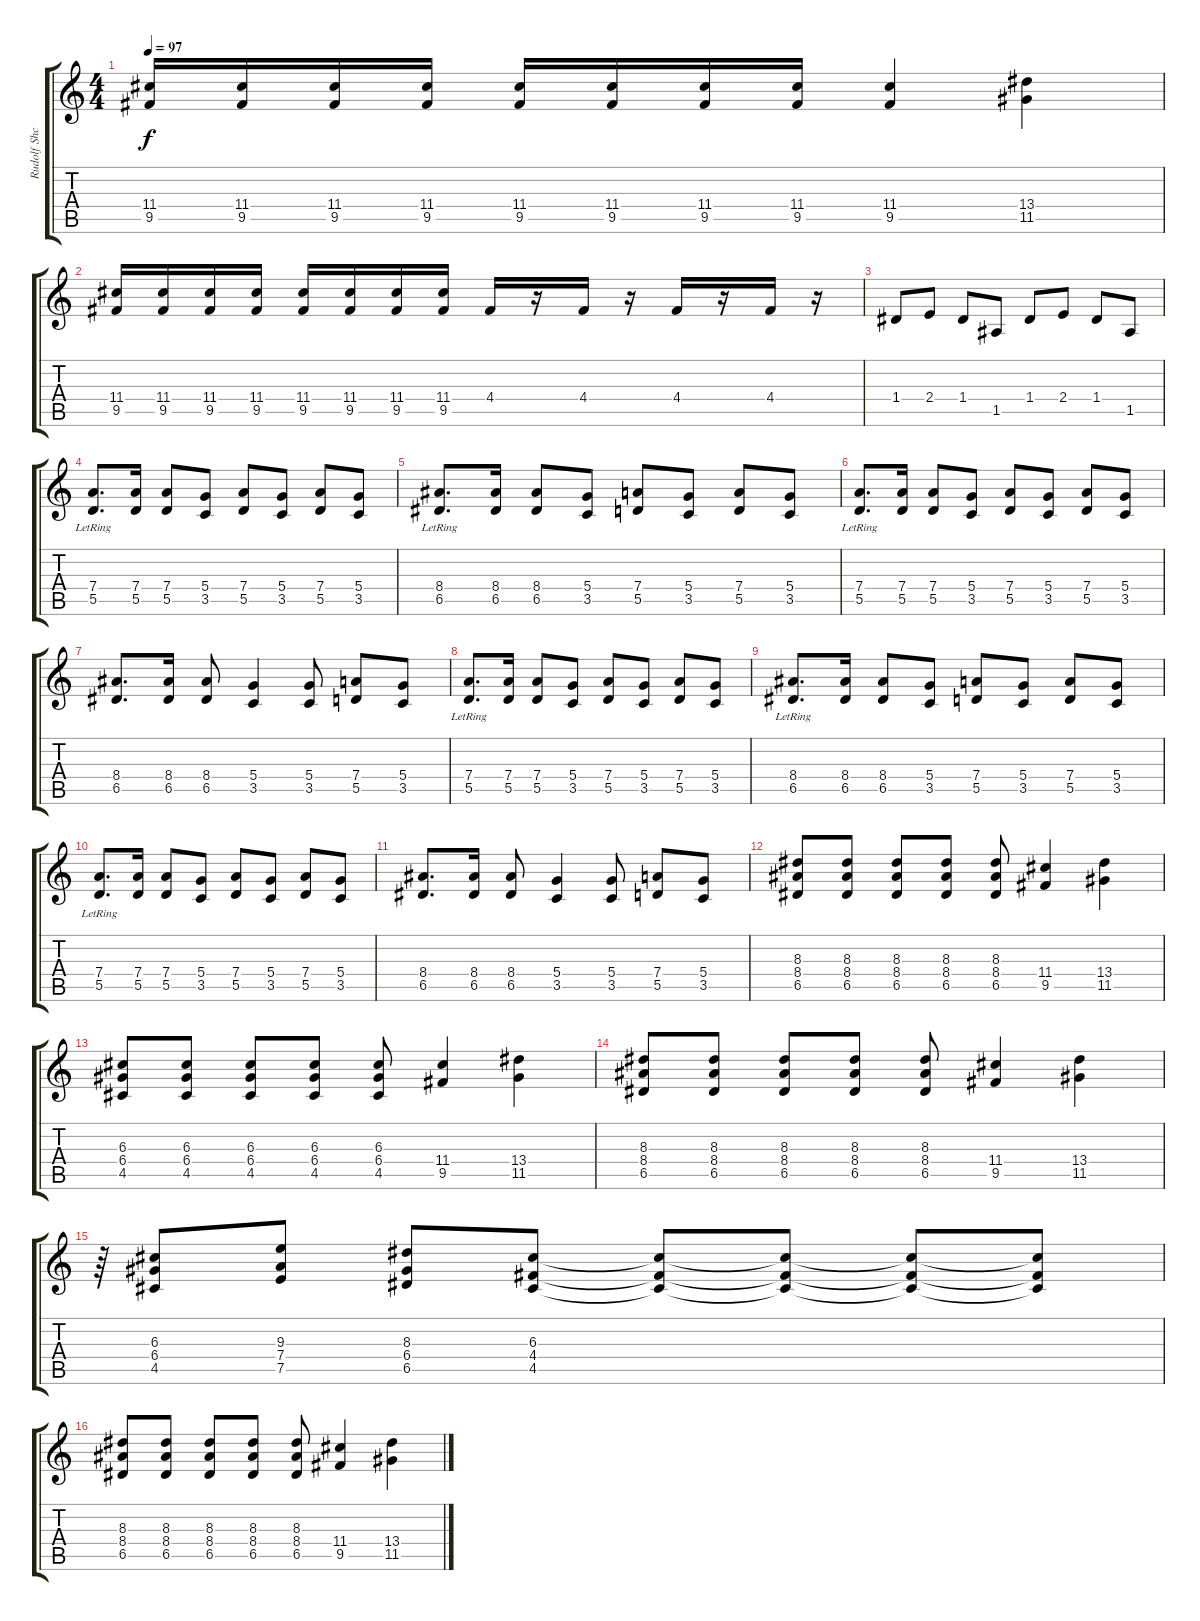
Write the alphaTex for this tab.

\track ("Rudolf Shceneker" "Rudolf Shc") {instrument distortionguitar}
\staff {score tabs}
\tuning (E4 B3 G3 D3 A2 E2) {hide}
\ts (4 4)
\tempo 97
\clef g2
\ks c
(11.4 9.5).16{dy f} (11.4 9.5).16 (11.4 9.5).16 (11.4 9.5).16 (11.4 9.5).16 (11.4 9.5).16 (11.4 9.5).16 (11.4 9.5).16 (11.4 9.5).4 (13.4 11.5).4 |
(11.4 9.5).16 (11.4 9.5).16 (11.4 9.5).16 (11.4 9.5).16 (11.4 9.5).16 (11.4 9.5).16 (11.4 9.5).16 (11.4 9.5).16 4.4.16 r.16 4.4.16 r.16 4.4.16 r.16 4.4.16 r.16 |
1.4.8 2.4.8 1.4.8 1.5.8 1.4.8 2.4.8 1.4.8 1.5.8 |
(7.4{lr} 5.5{lr}).8{d} (7.4 5.5).16 (7.4 5.5).8 (5.4 3.5).8 (7.4 5.5).8 (5.4 3.5).8 (7.4 5.5).8 (5.4 3.5).8 |
(8.4{lr} 6.5{lr}).8{d} (8.4 6.5).16 (8.4 6.5).8 (5.4 3.5).8 (7.4 5.5).8 (5.4 3.5).8 (7.4 5.5).8 (5.4 3.5).8 |
(7.4{lr} 5.5{lr}).8{d} (7.4 5.5).16 (7.4 5.5).8 (5.4 3.5).8 (7.4 5.5).8 (5.4 3.5).8 (7.4 5.5).8 (5.4 3.5).8 |
(8.4 6.5).8{d} (8.4 6.5).16 (8.4 6.5).8 (5.4 3.5).4 (5.4 3.5).8 (7.4 5.5).8 (5.4 3.5).8 |
(7.4{lr} 5.5{lr}).8{d} (7.4 5.5).16 (7.4 5.5).8 (5.4 3.5).8 (7.4 5.5).8 (5.4 3.5).8 (7.4 5.5).8 (5.4 3.5).8 |
(8.4{lr} 6.5{lr}).8{d} (8.4 6.5).16 (8.4 6.5).8 (5.4 3.5).8 (7.4 5.5).8 (5.4 3.5).8 (7.4 5.5).8 (5.4 3.5).8 |
(7.4{lr} 5.5{lr}).8{d} (7.4 5.5).16 (7.4 5.5).8 (5.4 3.5).8 (7.4 5.5).8 (5.4 3.5).8 (7.4 5.5).8 (5.4 3.5).8 |
(8.4 6.5).8{d} (8.4 6.5).16 (8.4 6.5).8 (5.4 3.5).4 (5.4 3.5).8 (7.4 5.5).8 (5.4 3.5).8 |
(8.3 8.4 6.5).8 (8.3 8.4 6.5).8 (8.3 8.4 6.5).8 (8.3 8.4 6.5).8 (8.3 8.4 6.5).8 (11.4 9.5).4 (13.4 11.5).4 |
(6.3 6.4 4.5).8 (6.3 6.4 4.5).8 (6.3 6.4 4.5).8 (6.3 6.4 4.5).8 (6.3 6.4 4.5).8 (11.4 9.5).4 (13.4 11.5).4 |
(8.3 8.4 6.5).8 (8.3 8.4 6.5).8 (8.3 8.4 6.5).8 (8.3 8.4 6.5).8 (8.3 8.4 6.5).8 (11.4 9.5).4 (13.4 11.5).4 |
r.64 (6.3 6.4 4.5).8 (9.3 7.4 7.5).8 (8.3 6.4 6.5).8 (6.3 4.4 4.5).8 (6.3{t} 4.4{t} 4.5{t}).8 (6.3{t} 4.4{t} 4.5{t}).8 (6.3{t} 4.4{t} 4.5{t}).8 (6.3{t} 4.4{t} 4.5{t}).8 |
(8.3 8.4 6.5).8 (8.3 8.4 6.5).8 (8.3 8.4 6.5).8 (8.3 8.4 6.5).8 (8.3 8.4 6.5).8 (11.4 9.5).4 (13.4 11.5).4
